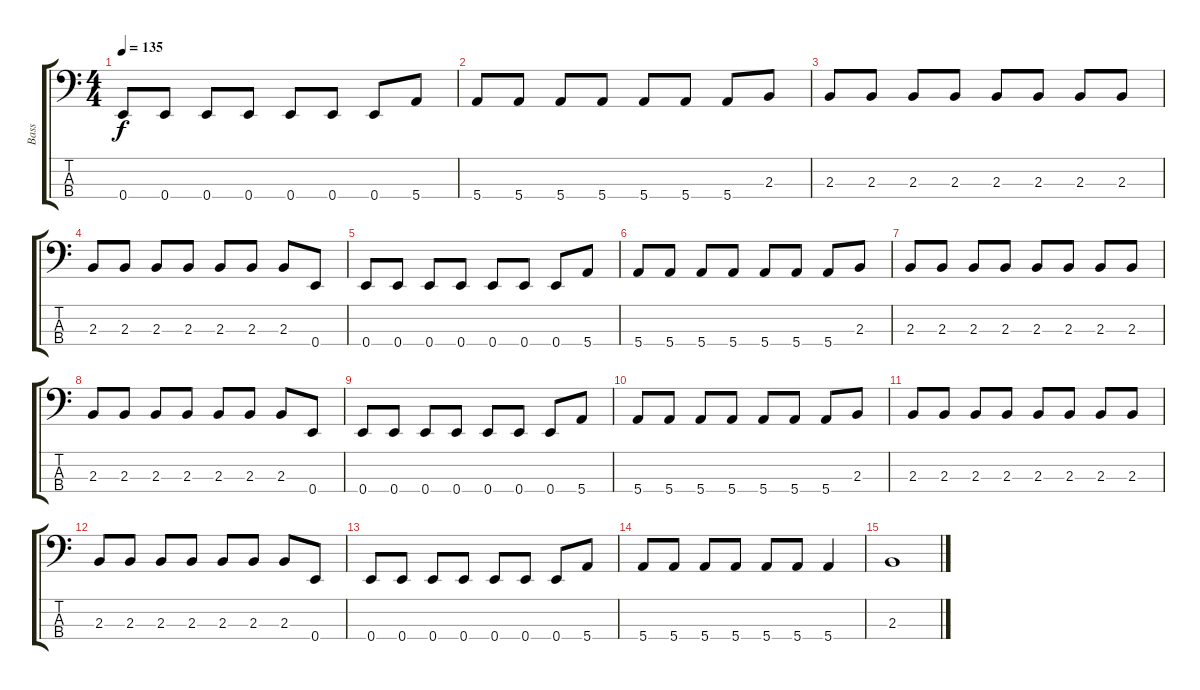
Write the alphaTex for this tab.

\track ("Bass" "Bass") {instrument electricbassfinger}
\staff {score tabs}
\tuning (G2 D2 A1 E1) {hide}
\ts (4 4)
\tempo 135
\clef f4
\ks c
0.4.8{dy f} 0.4.8 0.4.8 0.4.8 0.4.8 0.4.8 0.4.8 5.4.8 |
5.4.8 5.4.8 5.4.8 5.4.8 5.4.8 5.4.8 5.4.8 2.3.8 |
2.3.8 2.3.8 2.3.8 2.3.8 2.3.8 2.3.8 2.3.8 2.3.8 |
2.3.8 2.3.8 2.3.8 2.3.8 2.3.8 2.3.8 2.3.8 0.4.8 |
0.4.8 0.4.8 0.4.8 0.4.8 0.4.8 0.4.8 0.4.8 5.4.8 |
5.4.8 5.4.8 5.4.8 5.4.8 5.4.8 5.4.8 5.4.8 2.3.8 |
2.3.8 2.3.8 2.3.8 2.3.8 2.3.8 2.3.8 2.3.8 2.3.8 |
2.3.8 2.3.8 2.3.8 2.3.8 2.3.8 2.3.8 2.3.8 0.4.8 |
0.4.8 0.4.8 0.4.8 0.4.8 0.4.8 0.4.8 0.4.8 5.4.8 |
5.4.8 5.4.8 5.4.8 5.4.8 5.4.8 5.4.8 5.4.8 2.3.8 |
2.3.8 2.3.8 2.3.8 2.3.8 2.3.8 2.3.8 2.3.8 2.3.8 |
2.3.8 2.3.8 2.3.8 2.3.8 2.3.8 2.3.8 2.3.8 0.4.8 |
0.4.8 0.4.8 0.4.8 0.4.8 0.4.8 0.4.8 0.4.8 5.4.8 |
5.4.8 5.4.8 5.4.8 5.4.8 5.4.8 5.4.8 5.4.4 |
2.3.1
